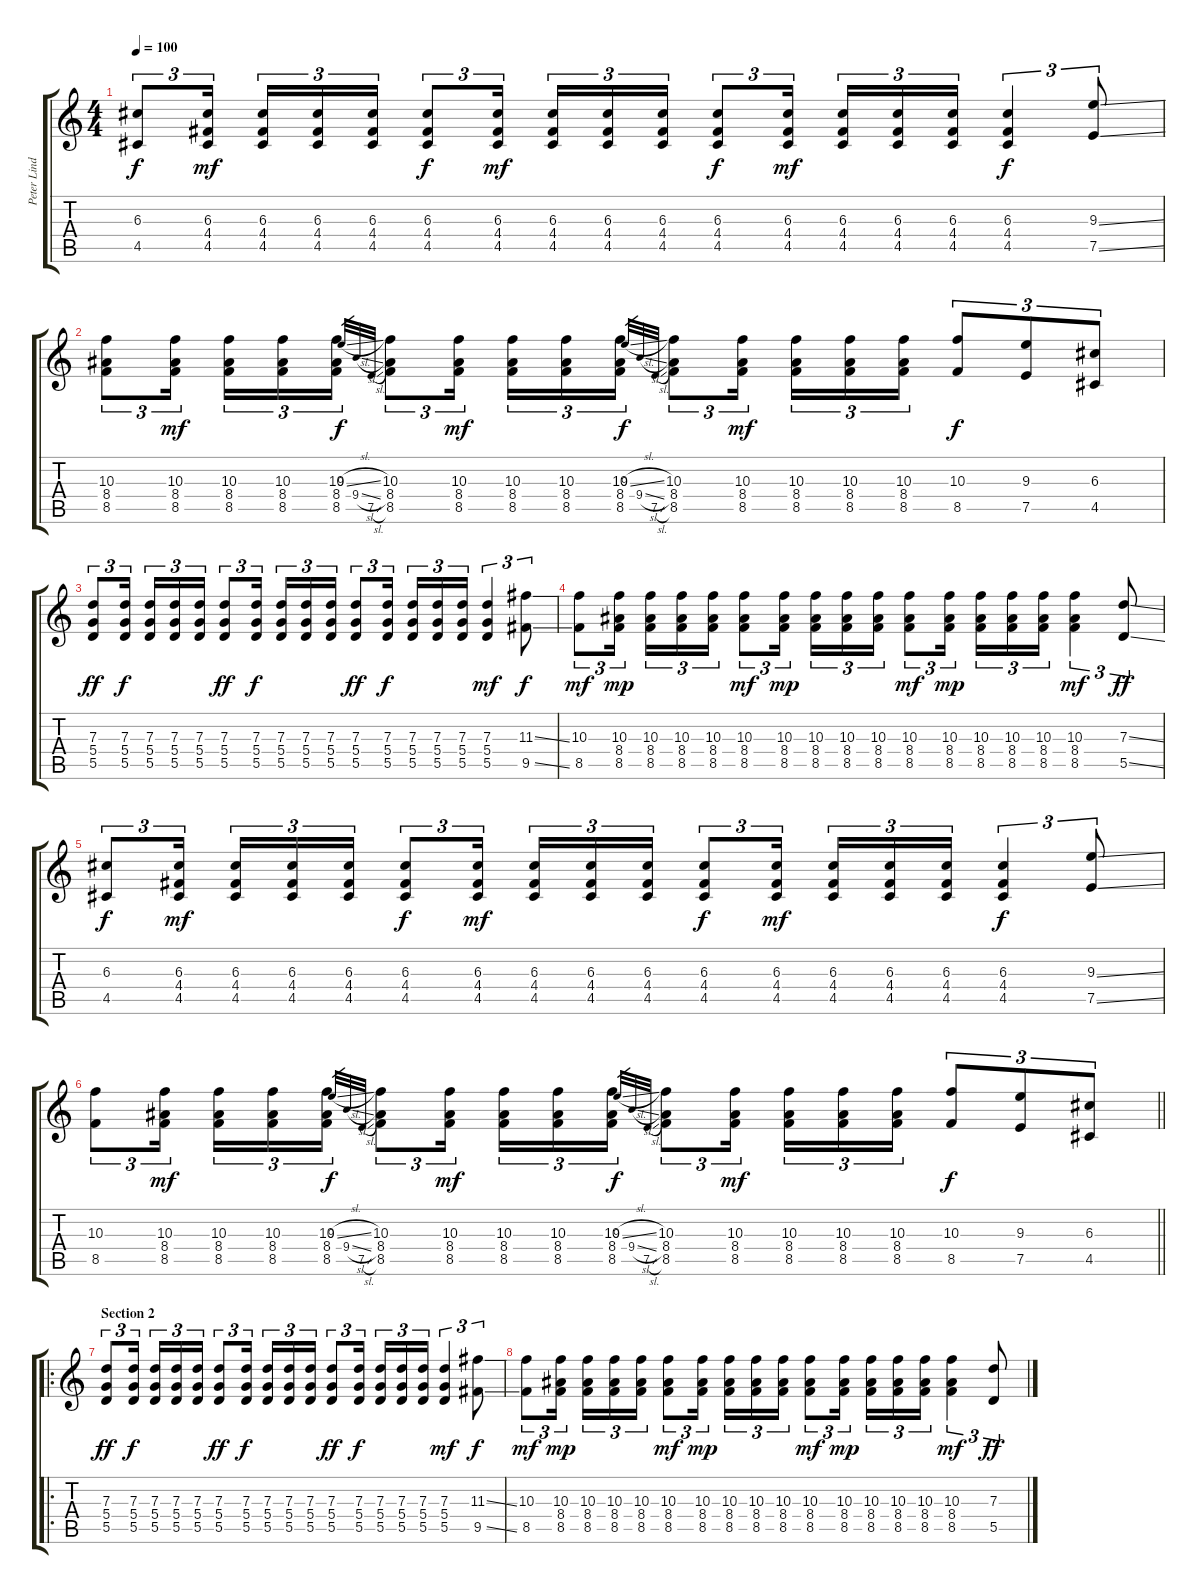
\track ("Peter Lindgren" "Peter Lind") {instrument distortionguitar}
\staff {score tabs}
\tuning (E4 B3 G3 D3 A2 E2) {hide}
\ts (4 4)
\tempo 100
\clef g2
\ks c
(6.3 4.5).8{tu (3 2) dy f} (6.3 4.4 4.5).16{tu (3 2) dy mf beam splitsecondary} (6.3 4.4 4.5).16{tu (3 2)} (6.3 4.4 4.5).16{tu (3 2)} (6.3 4.4 4.5).16{tu (3 2)} (6.3 4.4 4.5).8{tu (3 2) dy f} (6.3 4.4 4.5).16{tu (3 2) dy mf beam splitsecondary} (6.3 4.4 4.5).16{tu (3 2)} (6.3 4.4 4.5).16{tu (3 2)} (6.3 4.4 4.5).16{tu (3 2)} (6.3 4.4 4.5).8{tu (3 2) dy f} (6.3 4.4 4.5).16{tu (3 2) dy mf beam splitsecondary} (6.3 4.4 4.5).16{tu (3 2)} (6.3 4.4 4.5).16{tu (3 2)} (6.3 4.4 4.5).16{tu (3 2)} (6.3 4.4 4.5).4{tu (3 2) dy f} (9.3{ss} 7.5{ss}).8{tu (3 2)} |
(10.3 8.4 8.5).8{tu (3 2)} (10.3 8.4 8.5).16{tu (3 2) dy mf beam splitsecondary} (10.3 8.4 8.5).16{tu (3 2)} (10.3 8.4 8.5).16{tu (3 2)} (10.3 8.4 8.5).16{tu (3 2)} 9.3{sl}.32{gr dy f} 9.4{sl}.32{gr} 7.5{sl}.32{gr} (10.3 8.4 8.5).8{tu (3 2)} (10.3 8.4 8.5).16{tu (3 2) dy mf beam splitsecondary} (10.3 8.4 8.5).16{tu (3 2)} (10.3 8.4 8.5).16{tu (3 2)} (10.3 8.4 8.5).16{tu (3 2)} 9.3{sl}.32{gr dy f} 9.4{sl}.32{gr} 7.5{sl}.32{gr} (10.3 8.4 8.5).8{tu (3 2)} (10.3 8.4 8.5).16{tu (3 2) dy mf beam splitsecondary} (10.3 8.4 8.5).16{tu (3 2)} (10.3 8.4 8.5).16{tu (3 2)} (10.3 8.4 8.5).16{tu (3 2)} (10.3 8.5).8{tu (3 2) dy f} (9.3 7.5).8{tu (3 2)} (6.3 4.5).8{tu (3 2)} |
(7.3 5.4 5.5).8{tu (3 2) dy ff} (7.3 5.4 5.5).16{tu (3 2) dy f beam splitsecondary} (7.3 5.4 5.5).16{tu (3 2)} (7.3 5.4 5.5).16{tu (3 2)} (7.3 5.4 5.5).16{tu (3 2)} (7.3 5.4 5.5).8{tu (3 2) dy ff} (7.3 5.4 5.5).16{tu (3 2) dy f beam splitsecondary} (7.3 5.4 5.5).16{tu (3 2)} (7.3 5.4 5.5).16{tu (3 2)} (7.3 5.4 5.5).16{tu (3 2)} (7.3 5.4 5.5).8{tu (3 2) dy ff} (7.3 5.4 5.5).16{tu (3 2) dy f beam splitsecondary} (7.3 5.4 5.5).16{tu (3 2)} (7.3 5.4 5.5).16{tu (3 2)} (7.3 5.4 5.5).16{tu (3 2)} (7.3 5.4 5.5).4{tu (3 2) dy mf} (11.3{ss} 9.5{ss}).8{tu (3 2) dy f} |
(10.3 8.5).8{tu (3 2) dy mf} (10.3 8.4 8.5).16{tu (3 2) dy mp beam splitsecondary} (10.3 8.4 8.5).16{tu (3 2)} (10.3 8.4 8.5).16{tu (3 2)} (10.3 8.4 8.5).16{tu (3 2)} (10.3 8.4 8.5).8{tu (3 2) dy mf} (10.3 8.4 8.5).16{tu (3 2) dy mp beam splitsecondary} (10.3 8.4 8.5).16{tu (3 2)} (10.3 8.4 8.5).16{tu (3 2)} (10.3 8.4 8.5).16{tu (3 2)} (10.3 8.4 8.5).8{tu (3 2) dy mf} (10.3 8.4 8.5).16{tu (3 2) dy mp beam splitsecondary} (10.3 8.4 8.5).16{tu (3 2)} (10.3 8.4 8.5).16{tu (3 2)} (10.3 8.4 8.5).16{tu (3 2)} (10.3 8.4 8.5).4{tu (3 2) dy mf} (7.3{ss} 5.5{ss}).8{tu (3 2) dy ff} |
(6.3 4.5).8{tu (3 2) dy f} (6.3 4.4 4.5).16{tu (3 2) dy mf beam splitsecondary} (6.3 4.4 4.5).16{tu (3 2)} (6.3 4.4 4.5).16{tu (3 2)} (6.3 4.4 4.5).16{tu (3 2)} (6.3 4.4 4.5).8{tu (3 2) dy f} (6.3 4.4 4.5).16{tu (3 2) dy mf beam splitsecondary} (6.3 4.4 4.5).16{tu (3 2)} (6.3 4.4 4.5).16{tu (3 2)} (6.3 4.4 4.5).16{tu (3 2)} (6.3 4.4 4.5).8{tu (3 2) dy f} (6.3 4.4 4.5).16{tu (3 2) dy mf beam splitsecondary} (6.3 4.4 4.5).16{tu (3 2)} (6.3 4.4 4.5).16{tu (3 2)} (6.3 4.4 4.5).16{tu (3 2)} (6.3 4.4 4.5).4{tu (3 2) dy f} (9.3{ss} 7.5{ss}).8{tu (3 2)} |
\barLineRight lightlight
(10.3 8.5).8{tu (3 2)} (10.3 8.4 8.5).16{tu (3 2) dy mf beam splitsecondary} (10.3 8.4 8.5).16{tu (3 2)} (10.3 8.4 8.5).16{tu (3 2)} (10.3 8.4 8.5).16{tu (3 2)} 9.3{sl}.32{gr dy f} 9.4{sl}.32{gr} 7.5{sl}.32{gr} (10.3 8.4 8.5).8{tu (3 2)} (10.3 8.4 8.5).16{tu (3 2) dy mf beam splitsecondary} (10.3 8.4 8.5).16{tu (3 2)} (10.3 8.4 8.5).16{tu (3 2)} (10.3 8.4 8.5).16{tu (3 2)} 9.3{sl}.32{gr dy f} 9.4{sl}.32{gr} 7.5{sl}.32{gr} (10.3 8.4 8.5).8{tu (3 2)} (10.3 8.4 8.5).16{tu (3 2) dy mf beam splitsecondary} (10.3 8.4 8.5).16{tu (3 2)} (10.3 8.4 8.5).16{tu (3 2)} (10.3 8.4 8.5).16{tu (3 2)} (10.3 8.5).8{tu (3 2) dy f} (9.3 7.5).8{tu (3 2)} (6.3 4.5).8{tu (3 2)} |
\ro
\section ("" "Section 2")
(7.3 5.4 5.5).8{tu (3 2) dy ff} (7.3 5.4 5.5).16{tu (3 2) dy f beam splitsecondary} (7.3 5.4 5.5).16{tu (3 2)} (7.3 5.4 5.5).16{tu (3 2)} (7.3 5.4 5.5).16{tu (3 2)} (7.3 5.4 5.5).8{tu (3 2) dy ff} (7.3 5.4 5.5).16{tu (3 2) dy f beam splitsecondary} (7.3 5.4 5.5).16{tu (3 2)} (7.3 5.4 5.5).16{tu (3 2)} (7.3 5.4 5.5).16{tu (3 2)} (7.3 5.4 5.5).8{tu (3 2) dy ff} (7.3 5.4 5.5).16{tu (3 2) dy f beam splitsecondary} (7.3 5.4 5.5).16{tu (3 2)} (7.3 5.4 5.5).16{tu (3 2)} (7.3 5.4 5.5).16{tu (3 2)} (7.3 5.4 5.5).4{tu (3 2) dy mf} (11.3{ss} 9.5{ss}).8{tu (3 2) dy f} |
(10.3 8.5).8{tu (3 2) dy mf} (10.3 8.4 8.5).16{tu (3 2) dy mp beam splitsecondary} (10.3 8.4 8.5).16{tu (3 2)} (10.3 8.4 8.5).16{tu (3 2)} (10.3 8.4 8.5).16{tu (3 2)} (10.3 8.4 8.5).8{tu (3 2) dy mf} (10.3 8.4 8.5).16{tu (3 2) dy mp beam splitsecondary} (10.3 8.4 8.5).16{tu (3 2)} (10.3 8.4 8.5).16{tu (3 2)} (10.3 8.4 8.5).16{tu (3 2)} (10.3 8.4 8.5).8{tu (3 2) dy mf} (10.3 8.4 8.5).16{tu (3 2) dy mp beam splitsecondary} (10.3 8.4 8.5).16{tu (3 2)} (10.3 8.4 8.5).16{tu (3 2)} (10.3 8.4 8.5).16{tu (3 2)} (10.3 8.4 8.5).4{tu (3 2) dy mf} (7.3{ss} 5.5{ss}).8{tu (3 2) dy ff}
